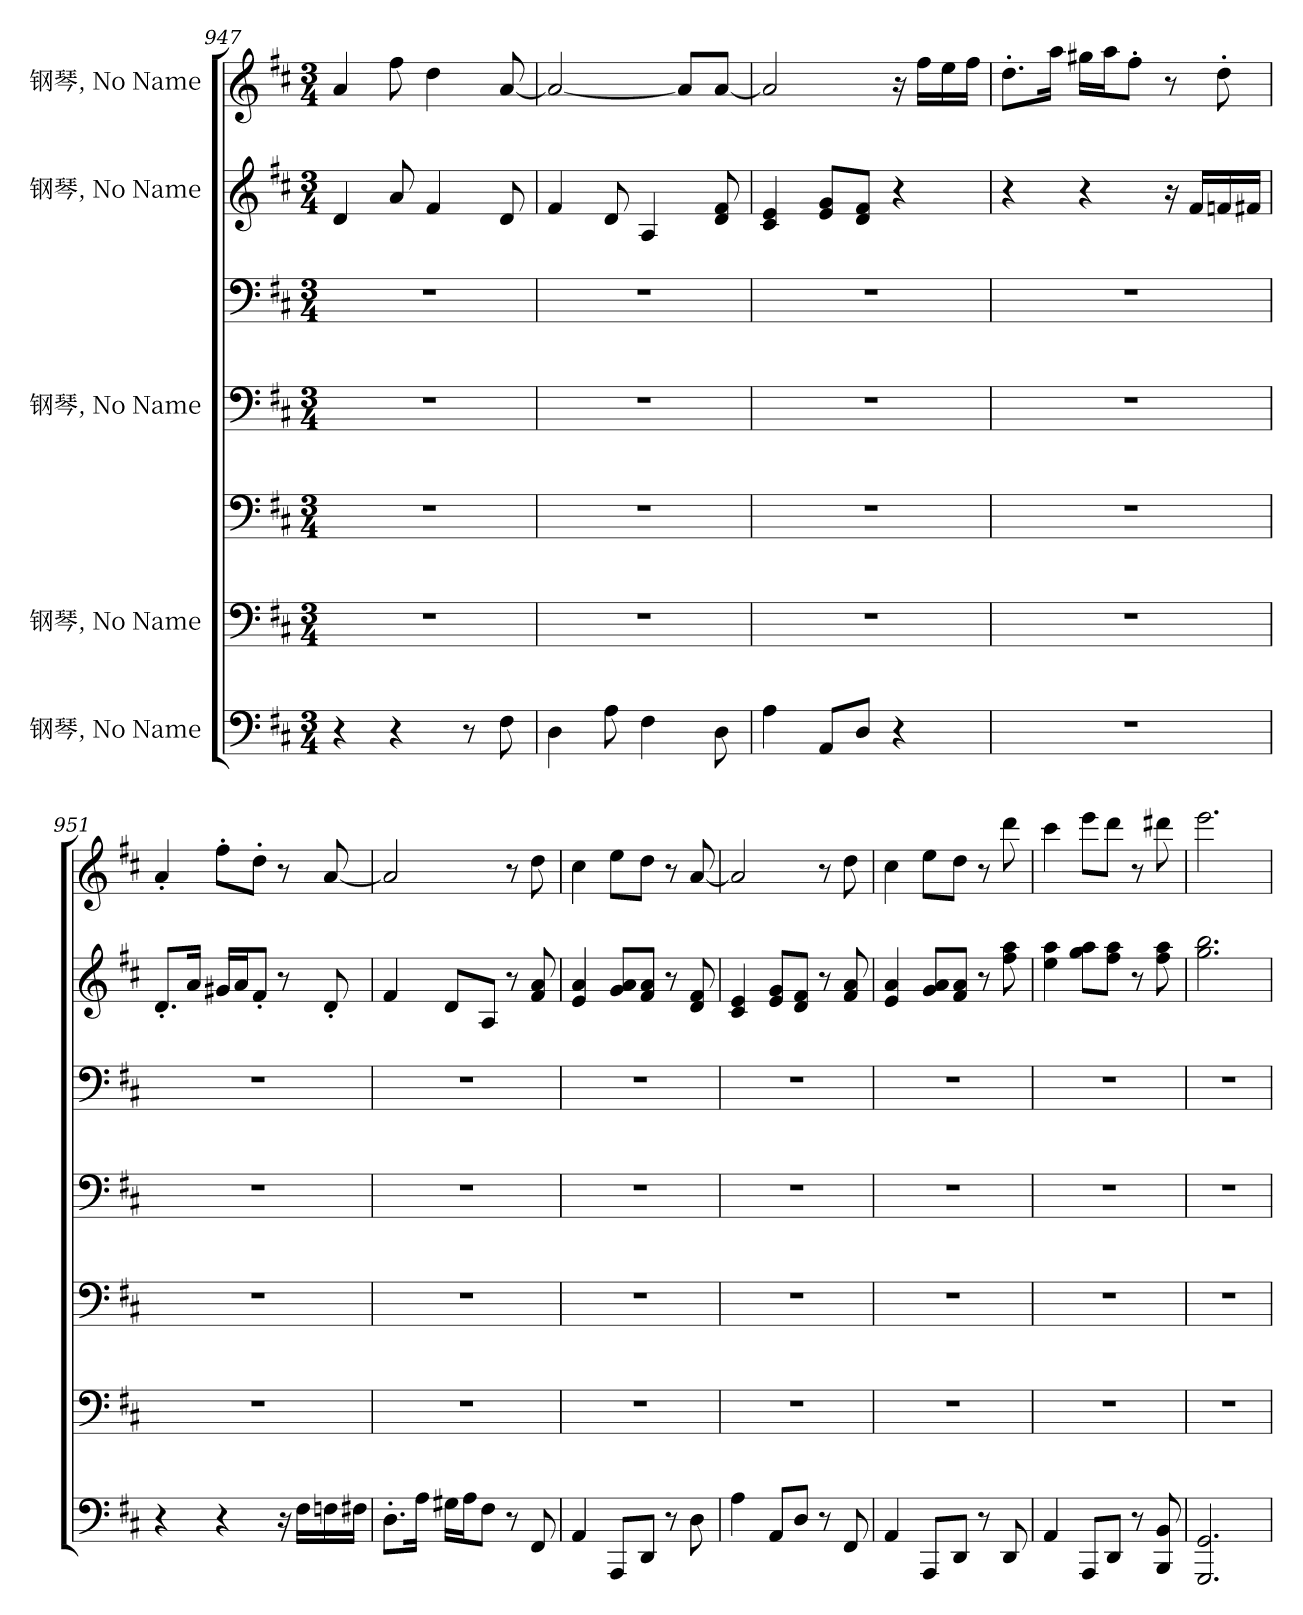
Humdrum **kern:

**kern	**kern	**kern	**kern	**kern	**kern	**kern
*part5	*part4	*part4	*part3	*part3	*part2	*part1
*staff7	*staff6	*staff5	*staff4	*staff3	*staff2	*staff1
*I"钢琴, No Name	*I"钢琴, No Name	*	*I"钢琴, No Name	*	*I"钢琴, No Name	*I"钢琴, No Name
!!LO:PB:g=z
*clefF4	*clefF4	*clefF4	*clefF4	*clefF4	*clefG2	*clefG2
*k[f#c#]	*k[f#c#]	*k[f#c#]	*k[f#c#]	*k[f#c#]	*k[f#c#]	*k[f#c#]
*M3/4	*M3/4	*M3/4	*M3/4	*M3/4	*M3/4	*M3/4
=947	=947	=947	=947	=947	=947	=947
4r	2.r	2.r	2.r	2.r	4d/	4a/
4r	.	.	.	.	8a/	8ff#\
.	.	.	.	.	4f#/	4dd\
8r	.	.	.	.	.	.
8F#\	.	.	.	.	8d/	[8a/
=948	=948	=948	=948	=948	=948	=948
4D\	2.r	2.r	2.r	2.r	4f#/	2a/_
8A\	.	.	.	.	8d/	.
4F#\	.	.	.	.	4A/	.
.	.	.	.	.	.	8a/L]
8D\	.	.	.	.	8d/ 8f#/	[8a/J
=949	=949	=949	=949	=949	=949	=949
4A\	2.r	2.r	2.r	2.r	4c#/ 4e/	2a/]
8AA/L	.	.	.	.	8e/ 8g/L	.
8D/J	.	.	.	.	8d/ 8f#/J	.
*	*	*	*	*	*	*MM123
4r	.	.	.	.	4r	16r
*	*	*	*	*	*	*MM125
.	.	.	.	.	.	16ff#\LL
.	.	.	.	.	.	16ee\
.	.	.	.	.	.	16ff#\JJ
=950	=950	=950	=950	=950	=950	=950
2.r	2.r	2.r	2.r	2.r	4r	8.dd'\L
.	.	.	.	.	.	16aa\Jk
.	.	.	.	.	4r	16gg#X\LL
.	.	.	.	.	.	16aa\J
.	.	.	.	.	.	8ff#'\J
.	.	.	.	.	16r	8r
.	.	.	.	.	16f#/LL	.
.	.	.	.	.	16fn/	8dd'\
.	.	.	.	.	16f#X/JJ	.
!!LO:PB:g=z
=951	=951	=951	=951	=951	=951	=951
4r	2.r	2.r	2.r	2.r	8.d'/L	4a'/
.	.	.	.	.	16a/Jk	.
4r	.	.	.	.	16g#X/LL	8ff#'\L
.	.	.	.	.	16a/J	.
.	.	.	.	.	8f#'/J	8dd'\J
16r	.	.	.	.	8r	8r
16F#\LL	.	.	.	.	.	.
16Fn\	.	.	.	.	8d'/	[8a/
16F#X\JJ	.	.	.	.	.	.
=952	=952	=952	=952	=952	=952	=952
8.D'\L	2.r	2.r	2.r	2.r	4f#/	2a/]
16A\Jk	.	.	.	.	.	.
16G#X\LL	.	.	.	.	8d/L	.
16A\J	.	.	.	.	.	.
8F#\J	.	.	.	.	8A/J	.
8r	.	.	.	.	8r	8r
8FF#/	.	.	.	.	8f#/ 8a/	8dd\
=953	=953	=953	=953	=953	=953	=953
4AA/	2.r	2.r	2.r	2.r	4e/ 4a/	4cc#\
8AAA/L	.	.	.	.	8g/ 8a/L	8ee\L
8DD/J	.	.	.	.	8f#/ 8a/J	8dd\J
8r	.	.	.	.	8r	8r
8D\	.	.	.	.	8d/ 8f#/	[8a/
=954	=954	=954	=954	=954	=954	=954
4A\	2.r	2.r	2.r	2.r	4c#/ 4e/	2a/]
8AA/L	.	.	.	.	8e/ 8g/L	.
8D/J	.	.	.	.	8d/ 8f#/J	.
8r	.	.	.	.	8r	8r
8FF#/	.	.	.	.	8f#/ 8a/	8dd\
=955	=955	=955	=955	=955	=955	=955
4AA/	2.r	2.r	2.r	2.r	4e/ 4a/	4cc#\
8AAA/L	.	.	.	.	8g/ 8a/L	8ee\L
8DD/J	.	.	.	.	8f#/ 8a/J	8dd\J
8r	.	.	.	.	8r	8r
8DD/	.	.	.	.	8ff#\ 8aa\	8ddd\
!!LO:PB:g=z
=956	=956	=956	=956	=956	=956	=956
4AA/	2.r	2.r	2.r	2.r	4ee\ 4aa\	4ccc#\
8AAA/L	.	.	.	.	8gg\ 8aa\L	8eee\L
8DD/J	.	.	.	.	8ff#\ 8aa\J	8ddd\J
*	*	*	*	*	*	*MM123
8r	.	.	.	.	8r	8r
8BBB/ 8BB/	.	.	.	.	8ff#\ 8aa\	8ddd#X\
=957	=957	=957	=957	=957	=957	=957
2.GGG/ 2.GG/	2.r	2.r	2.r	2.r	2.gg\ 2.bb\	2.eee\
=	=	=	=	=	=	=
*-	*-	*-	*-	*-	*-	*-
